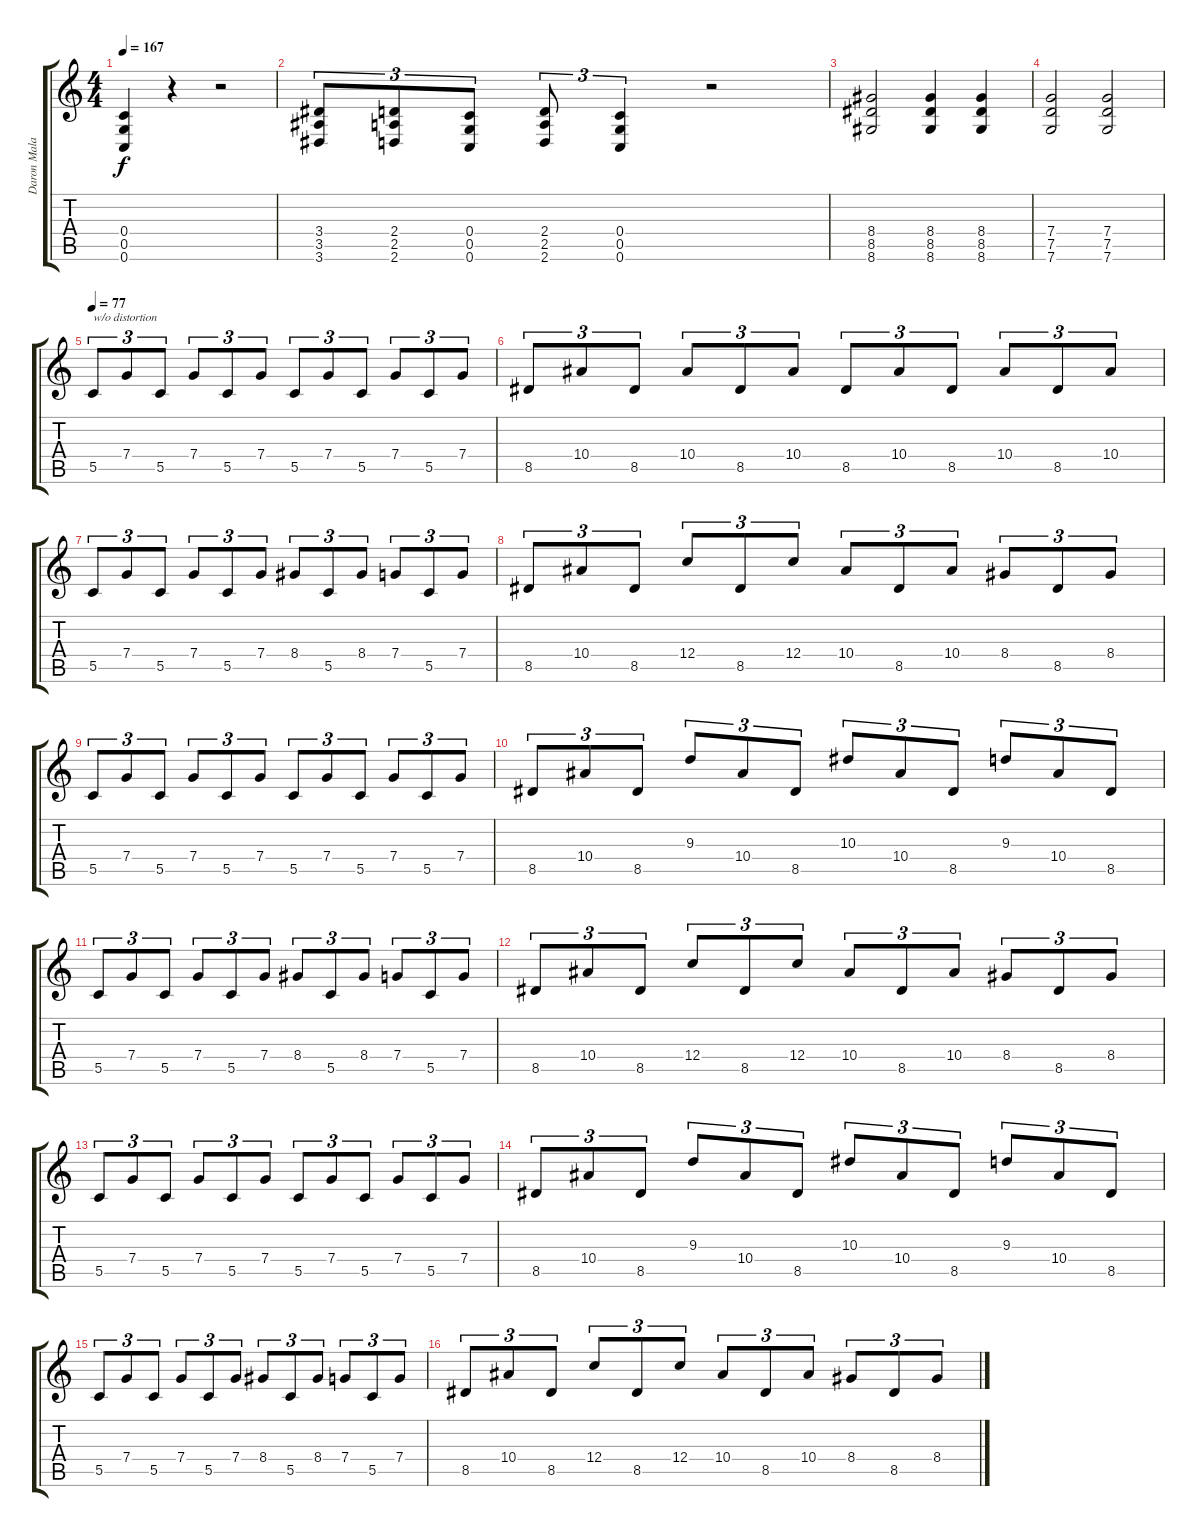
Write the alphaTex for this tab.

\track ("Daron Malakian" "Daron Mala") {instrument electricguitarclean}
\staff {score tabs}
\tuning (D4 A3 F3 C3 G2 C2) {hide}
\ts (4 4)
\tempo 167
\clef g2
\ks c
(0.4 0.5 0.6).4{dy f} r.4 r.2 |
(3.4 3.5 3.6).8{tu (3 2)} (2.4 2.5 2.6).8{tu (3 2)} (0.4 0.5 0.6).8{tu (3 2)} (2.4 2.5 2.6).8{tu (3 2)} (0.4 0.5 0.6).4{tu (3 2)} r.2 |
(8.4 8.5 8.6).2 (8.4 8.5 8.6).4 (8.4 8.5 8.6).4 |
(7.4 7.5 7.6).2 (7.4 7.5 7.6).2 |
\tempo 77
5.5.8{tu (3 2) txt "w/o distortion" instrument electricguitarclean} 7.4.8{tu (3 2)} 5.5.8{tu (3 2)} 7.4.8{tu (3 2)} 5.5.8{tu (3 2)} 7.4.8{tu (3 2)} 5.5.8{tu (3 2)} 7.4.8{tu (3 2)} 5.5.8{tu (3 2)} 7.4.8{tu (3 2)} 5.5.8{tu (3 2)} 7.4.8{tu (3 2)} |
8.5.8{tu (3 2)} 10.4.8{tu (3 2)} 8.5.8{tu (3 2)} 10.4.8{tu (3 2)} 8.5.8{tu (3 2)} 10.4.8{tu (3 2)} 8.5.8{tu (3 2)} 10.4.8{tu (3 2)} 8.5.8{tu (3 2)} 10.4.8{tu (3 2)} 8.5.8{tu (3 2)} 10.4.8{tu (3 2)} |
5.5.8{tu (3 2)} 7.4.8{tu (3 2)} 5.5.8{tu (3 2)} 7.4.8{tu (3 2)} 5.5.8{tu (3 2)} 7.4.8{tu (3 2)} 8.4.8{tu (3 2)} 5.5.8{tu (3 2)} 8.4.8{tu (3 2)} 7.4.8{tu (3 2)} 5.5.8{tu (3 2)} 7.4.8{tu (3 2)} |
8.5.8{tu (3 2)} 10.4.8{tu (3 2)} 8.5.8{tu (3 2)} 12.4.8{tu (3 2)} 8.5.8{tu (3 2)} 12.4.8{tu (3 2)} 10.4.8{tu (3 2)} 8.5.8{tu (3 2)} 10.4.8{tu (3 2)} 8.4.8{tu (3 2)} 8.5.8{tu (3 2)} 8.4.8{tu (3 2)} |
5.5.8{tu (3 2)} 7.4.8{tu (3 2)} 5.5.8{tu (3 2)} 7.4.8{tu (3 2)} 5.5.8{tu (3 2)} 7.4.8{tu (3 2)} 5.5.8{tu (3 2)} 7.4.8{tu (3 2)} 5.5.8{tu (3 2)} 7.4.8{tu (3 2)} 5.5.8{tu (3 2)} 7.4.8{tu (3 2)} |
8.5.8{tu (3 2)} 10.4.8{tu (3 2)} 8.5.8{tu (3 2)} 9.3.8{tu (3 2)} 10.4.8{tu (3 2)} 8.5.8{tu (3 2)} 10.3.8{tu (3 2)} 10.4.8{tu (3 2)} 8.5.8{tu (3 2)} 9.3.8{tu (3 2)} 10.4.8{tu (3 2)} 8.5.8{tu (3 2)} |
5.5.8{tu (3 2)} 7.4.8{tu (3 2)} 5.5.8{tu (3 2)} 7.4.8{tu (3 2)} 5.5.8{tu (3 2)} 7.4.8{tu (3 2)} 8.4.8{tu (3 2)} 5.5.8{tu (3 2)} 8.4.8{tu (3 2)} 7.4.8{tu (3 2)} 5.5.8{tu (3 2)} 7.4.8{tu (3 2)} |
8.5.8{tu (3 2)} 10.4.8{tu (3 2)} 8.5.8{tu (3 2)} 12.4.8{tu (3 2)} 8.5.8{tu (3 2)} 12.4.8{tu (3 2)} 10.4.8{tu (3 2)} 8.5.8{tu (3 2)} 10.4.8{tu (3 2)} 8.4.8{tu (3 2)} 8.5.8{tu (3 2)} 8.4.8{tu (3 2)} |
5.5.8{tu (3 2)} 7.4.8{tu (3 2)} 5.5.8{tu (3 2)} 7.4.8{tu (3 2)} 5.5.8{tu (3 2)} 7.4.8{tu (3 2)} 5.5.8{tu (3 2)} 7.4.8{tu (3 2)} 5.5.8{tu (3 2)} 7.4.8{tu (3 2)} 5.5.8{tu (3 2)} 7.4.8{tu (3 2)} |
8.5.8{tu (3 2)} 10.4.8{tu (3 2)} 8.5.8{tu (3 2)} 9.3.8{tu (3 2)} 10.4.8{tu (3 2)} 8.5.8{tu (3 2)} 10.3.8{tu (3 2)} 10.4.8{tu (3 2)} 8.5.8{tu (3 2)} 9.3.8{tu (3 2)} 10.4.8{tu (3 2)} 8.5.8{tu (3 2)} |
5.5.8{tu (3 2)} 7.4.8{tu (3 2)} 5.5.8{tu (3 2)} 7.4.8{tu (3 2)} 5.5.8{tu (3 2)} 7.4.8{tu (3 2)} 8.4.8{tu (3 2)} 5.5.8{tu (3 2)} 8.4.8{tu (3 2)} 7.4.8{tu (3 2)} 5.5.8{tu (3 2)} 7.4.8{tu (3 2)} |
8.5.8{tu (3 2)} 10.4.8{tu (3 2)} 8.5.8{tu (3 2)} 12.4.8{tu (3 2)} 8.5.8{tu (3 2)} 12.4.8{tu (3 2)} 10.4.8{tu (3 2)} 8.5.8{tu (3 2)} 10.4.8{tu (3 2)} 8.4.8{tu (3 2)} 8.5.8{tu (3 2)} 8.4.8{tu (3 2)}
